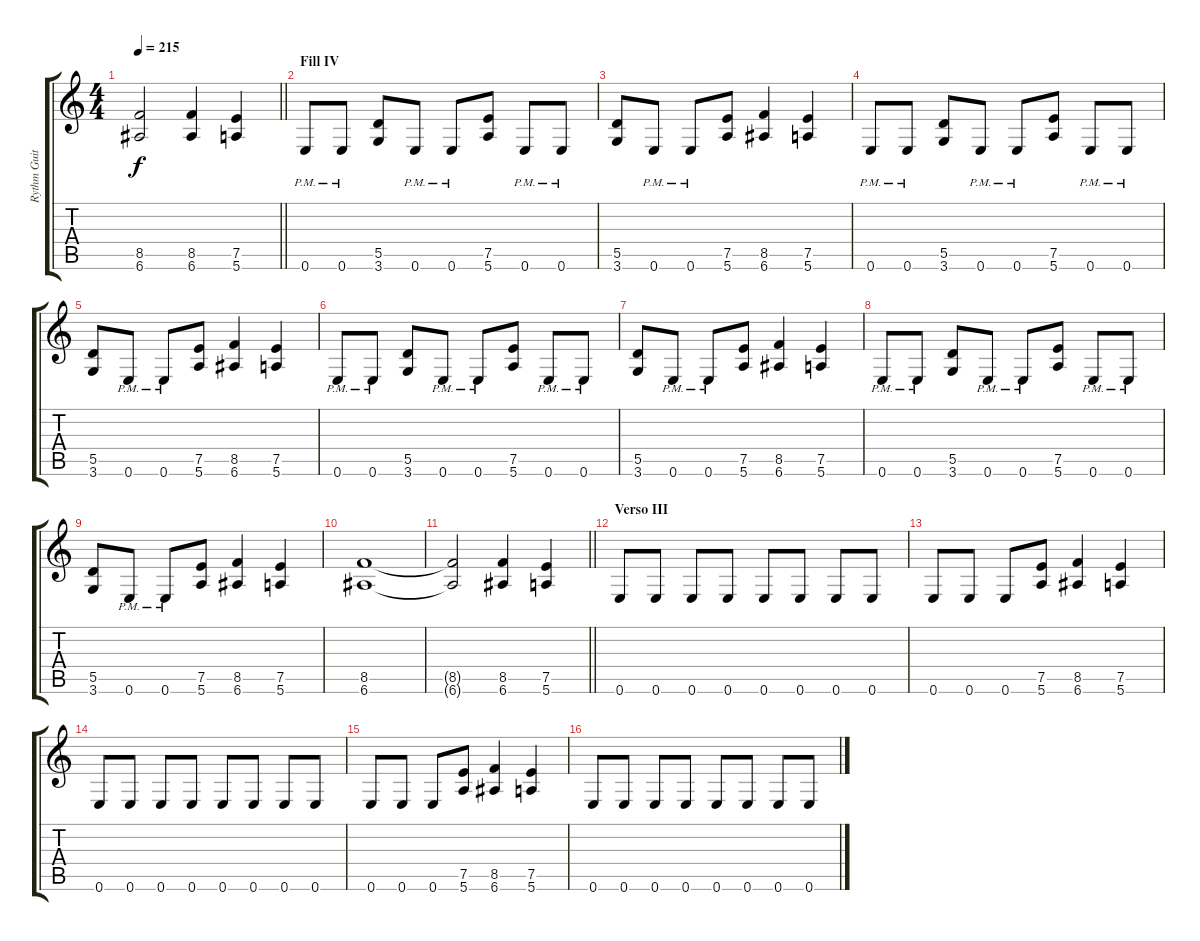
\track ("Rythm Guitar" "Rythm Guit") {instrument distortionguitar}
\staff {score tabs}
\tuning (E4 B3 G3 D3 A2 E2) {hide}
\ts (4 4)
\tempo 215
\clef g2
\barLineRight lightlight
\ks c
(8.5{t} 6.6{t}).2{dy f} (8.5 6.6).4 (7.5 5.6).4 |
\section ("" "Fill IV")
0.6{pm}.8 0.6{pm}.8 (5.5 3.6).8 0.6{pm}.8 0.6{pm}.8 (7.5 5.6).8 0.6{pm}.8 0.6{pm}.8 |
(5.5 3.6).8 0.6{pm}.8 0.6{pm}.8 (7.5 5.6).8 (8.5 6.6).4 (7.5 5.6).4 |
0.6{pm}.8 0.6{pm}.8 (5.5 3.6).8 0.6{pm}.8 0.6{pm}.8 (7.5 5.6).8 0.6{pm}.8 0.6{pm}.8 |
(5.5 3.6).8 0.6{pm}.8 0.6{pm}.8 (7.5 5.6).8 (8.5 6.6).4 (7.5 5.6).4 |
0.6{pm}.8 0.6{pm}.8 (5.5 3.6).8 0.6{pm}.8 0.6{pm}.8 (7.5 5.6).8 0.6{pm}.8 0.6{pm}.8 |
(5.5 3.6).8 0.6{pm}.8 0.6{pm}.8 (7.5 5.6).8 (8.5 6.6).4 (7.5 5.6).4 |
0.6{pm}.8 0.6{pm}.8 (5.5 3.6).8 0.6{pm}.8 0.6{pm}.8 (7.5 5.6).8 0.6{pm}.8 0.6{pm}.8 |
(5.5 3.6).8 0.6{pm}.8 0.6{pm}.8 (7.5 5.6).8 (8.5 6.6).4 (7.5 5.6).4 |
(8.5 6.6).1 |
\barLineRight lightlight
(8.5{t} 6.6{t}).2 (8.5 6.6).4 (7.5 5.6).4 |
\section ("" "Verso III")
0.6.8 0.6.8 0.6.8 0.6.8 0.6.8 0.6.8 0.6.8 0.6.8 |
0.6.8 0.6.8 0.6.8 (7.5 5.6).8 (8.5 6.6).4 (7.5 5.6).4 |
0.6.8 0.6.8 0.6.8 0.6.8 0.6.8 0.6.8 0.6.8 0.6.8 |
0.6.8 0.6.8 0.6.8 (7.5 5.6).8 (8.5 6.6).4 (7.5 5.6).4 |
0.6.8 0.6.8 0.6.8 0.6.8 0.6.8 0.6.8 0.6.8 0.6.8
